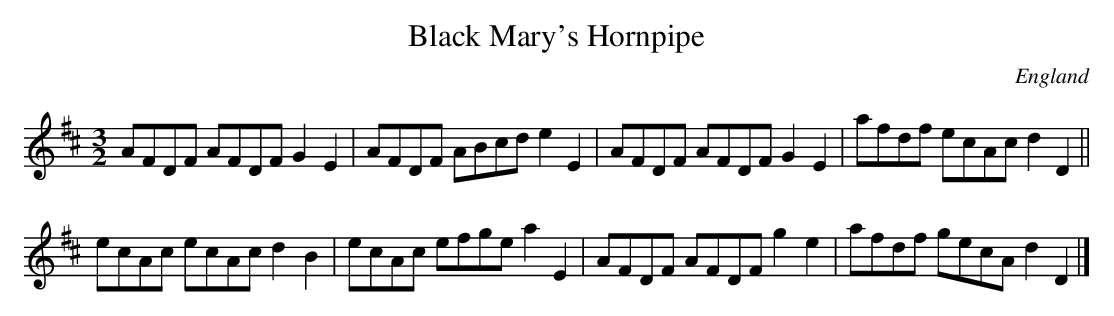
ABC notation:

X:1
T:Black Mary's Hornpipe
L:1/8
M:3/2
O:England
K:D
AFDF AFDF G2 E2 | AFDF ABcd e2 E2 | AFDF AFDF G2 E2 |afdf ecAc d2 D2 ||
ecAc ecAc d2 B2 | ecAc efge a2 E2 | AFDF AFDF g2 e2 |afdf gecA d2 D2 |]
